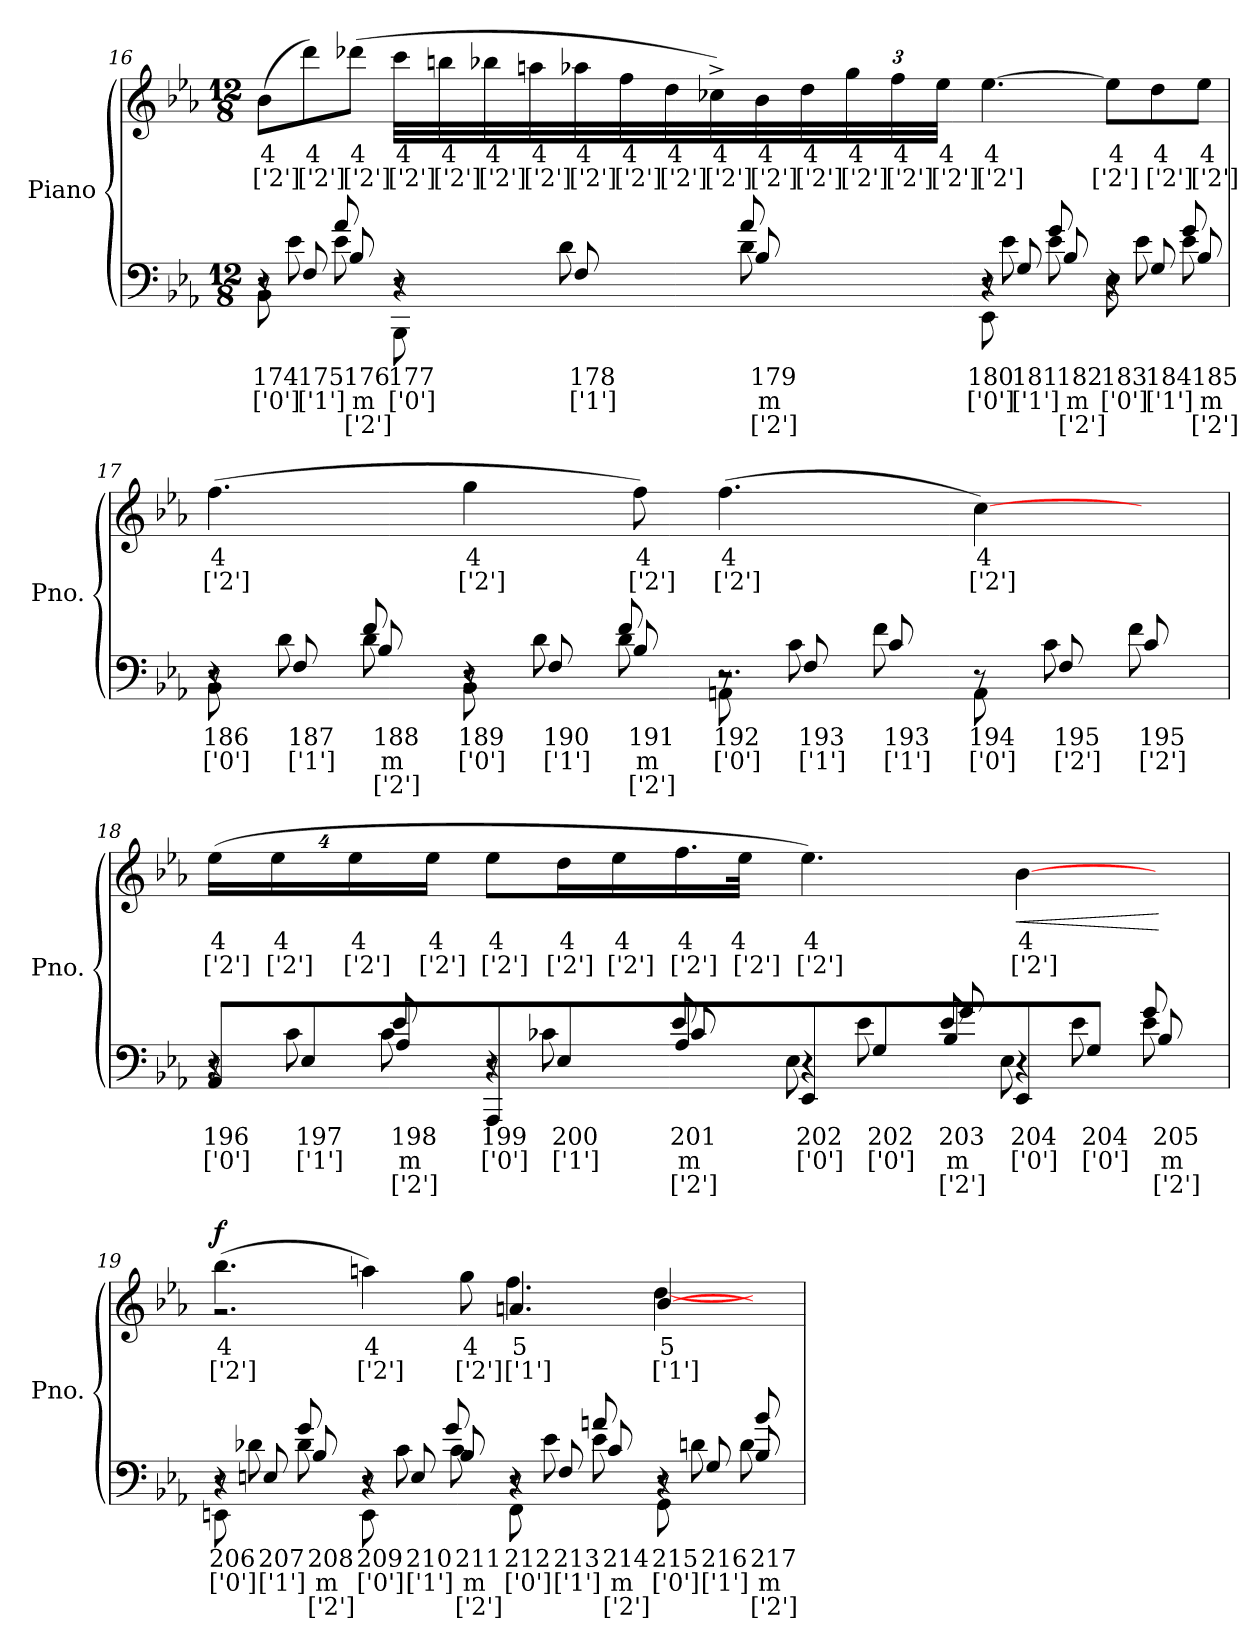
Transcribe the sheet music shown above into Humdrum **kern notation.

**kern	**text	**text	**text	**kern	**text	**text	**dynam
*part1	*part1	*part1	*part1	*part1	*part1	*part1	*part1
*staff2	*staff2	*staff2	*staff2	*staff1	*staff1	*staff1	*staff1/2
*I"Piano	*	*	*	*	*	*	*
*I'Pno.	*	*	*	*	*	*	*
!!LO:LB:g=z
*clefF4	*	*	*	*clefG2	*	*	*
*k[b-e-a-]	*	*	*	*k[b-e-a-]	*	*	*
*M12/8	*	*	*	*M12/8	*	*	*
=16	=16	=16	=16	=16	=16	=16	=16
*^	*	*	*	*	*	*	*
*	*^	*	*	*	*	*	*	*
8BB-i\L	8r	4r	174	['0']	.	(8b-j\L	4	['2']	.
8Fi	8e-Z	.	175	['1']	.	8dddj\)	4	['2']	.
8B-i	8e-Z	8a-V	176	m	['2']	(8ddd-Xj\J	4	['2']	.
8BBB-i\L	8r	4r	177	['0']	.	32cccj\LLL	4	['2']	.
.	.	.	.	.	.	32bbnj\	4	['2']	.
.	.	.	.	.	.	32bb-Xj\	4	['2']	.
.	.	.	.	.	.	32aanj\	4	['2']	.
8Fi	8dZ	.	178	['1']	.	32aa-Xj\	4	['2']	.
.	.	.	.	.	.	32ffj\	4	['2']	.
.	.	.	.	.	.	32ddj\	4	['2']	.
.	.	.	.	.	.	32cc-X^j\)	4	['2']	.
8B-i	8dZ	8a-V	179	m	['2']	32b-j\	4	['2']	.
.	.	.	.	.	.	32ddj\	4	['2']	.
*	*	*	*	*	*	*Xbrackettup	*	*	*
.	.	.	.	.	.	48ggj\	4	['2']	.
.	.	.	.	.	.	48ffj\	4	['2']	.
.	.	.	.	.	.	48ee-j\JJJ	4	['2']	.
8EE-i\L	8r	4r	180	['0']	.	[4.ee-j\	4	['2']	.
8Gi	8e-Z	.	181	['1']	.	.	.	.	.
8B-i	8e-Z	8gV	182	m	['2']	.	.	.	.
8E-i\L	8r	4r	183	['0']	.	8ee-j\L]	4	['2']	.
8Gi	8e-Z	.	184	['1']	.	8ddj\	4	['2']	.
8B-i	8e-Z	8gV	185	m	['2']	8ee-j\J	4	['2']	.
=17	=17	=17	=17	=17	=17	=17	=17	=17	=17
8BB-i\L	8r	4r	186	['0']	.	(4.ffj\	4	['2']	.
8Fi	8dZ	.	187	['1']	.	.	.	.	.
8B-i	8dZ	8fV	188	m	['2']	.	.	.	.
8BB-i\L	8r	4r	189	['0']	.	4ggj\	4	['2']	.
8Fi	8dZ	.	190	['1']	.	.	.	.	.
8B-i	8dZ	8fV	191	m	['2']	8ffj\)	4	['2']	.
8AAni\L	8r	2.r	192	['0']	.	(4.ffj\	4	['2']	.
8Fi	8cZ	.	193	['1']	.	.	.	.	.
8ci	8fZ	.	193	['1']	.	.	.	.	.
8AAi\L	8r	.	194	['0']	.	[4ccj\)	4	['2']	.
8FZ	8cV	.	195	['2']	.	.	.	.	.
8cZ	8fV	.	195	['2']	.	8ryy	.	.	.
!!LO:LB:g=z
=18	=18	=18	=18	=18	=18	=18	=18	=18	=18
8AA-i\L	8r	4r	196	['0']	.	(32%3ee-j\L	4	['2']	.
.	.	.	.	.	.	32%3ee-j\	4	['2']	.
8E-i	8cZ	.	197	['1']	.	.	.	.	.
.	.	.	.	.	.	32%3ee-j\	4	['2']	.
8A-i	8cZ	8e-V	198	m	['2']	.	.	.	.
.	.	.	.	.	.	32%3ee-j\J	4	['2']	.
8AAA-i\L	8r	4r	199	['0']	.	8ee-j\L	4	['2']	.
8E-i	8c-XZ	.	200	['1']	.	16ddj\L	4	['2']	.
.	.	.	.	.	.	16ee-j\	4	['2']	.
8A-i	8c-Z/L	8e-V	201	m	['2']	16.ffj\	4	['2']	.
.	.	.	.	.	.	32ee-j\JJk	4	['2']	.
8EE-Z/	8E-i	4r	202	['0']	.	4.ee-j\)	4	['2']	.
8GZ/J	8e-i	.	202	['0']	.	.	.	.	.
8B-i	8e-Z/L	8gV	203	m	['2']	.	.	.	.
!	!	!	!	!	!	!	!	!	!LO:HP:b
8EE-Z/	8E-i	4r	204	['0']	.	[4b-j\	4	['2']	<
8GZ/J	8e-i	.	204	['0']	.	.	.	.	.
8B-i	8e-Z	8gV	205	m	['2']	8ryy	.	.	[
=19	=19	=19	=19	=19	=19	=19	=19	=19	=19
*	*	*	*	*	*	*^	*	*	*
!	!	!	!	!	!	!	!	!	!	!LO:DY:b
8EEni\L	8r	4r	206	['0']	.	(4.bb-j\	2.r	4	['2']	f
8Eni	8d-XZ	.	207	['1']	.	.	.	.	.	.
8B-i	8d-Z	8gV	208	m	['2']	.	.	.	.	.
8EEi\L	8r	4r	209	['0']	.	4aanj\)	.	4	['2']	.
8Ei	8cZ	.	210	['1']	.	.	.	.	.	.
8B-i	8cZ	8gV	211	m	['2']	8ggj\	.	4	['2']	.
8FFi\L	8r	4r	212	['0']	.	4.anN	4.ffl	5	['1']	.
8Fi	8e-Z	.	213	['1']	.	.	.	.	.	.
8ci	8e-Z	8anV	214	m	['2']	.	.	.	.	.
8GGi\L	8r	4r	215	['0']	.	[4b-N	[4ddl	5	['1']	.
8Gi	8dnZ	.	216	['1']	.	.	.	.	.	.
8B-i	8dZ	8b-V	217	m	['2']	8ryy	8ryy	.	.	.
*v	*v	*v	*	*	*	*	*	*	*	*
*	*	*	*	*v	*v	*	*	*
=	=	=	=	=	=	=	=
*-	*-	*-	*-	*-	*-	*-	*-
